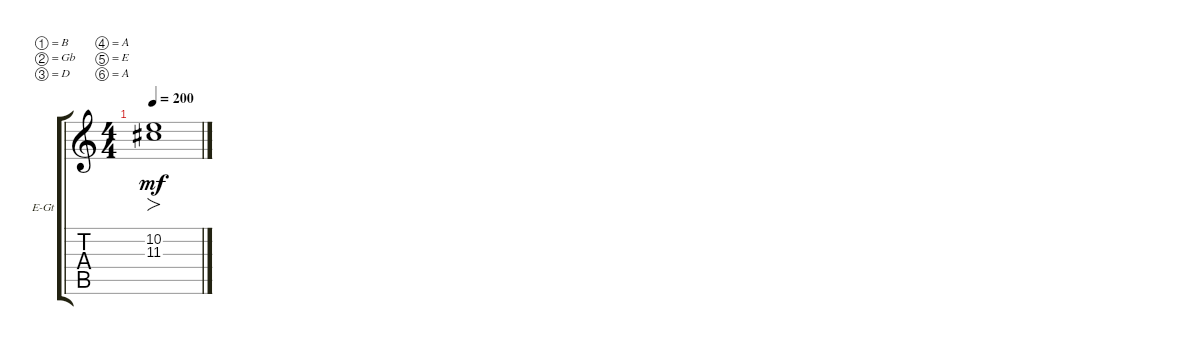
\bracketExtendMode groupsimilarinstruments
\firstSystemTrackNameOrientation horizontal
\otherSystemsTrackNameOrientation horizontal
\track ("Lead swag " "E-Gt") {instrument distortionguitar}
\staff {score tabs}
\tuning (B3 Gb3 D3 A2 E2 A1)
\ts (4 4)
\tempo 200
\clef g2
\ks c
(10.2{t} 11.3{t}).1{fo dy mf}
